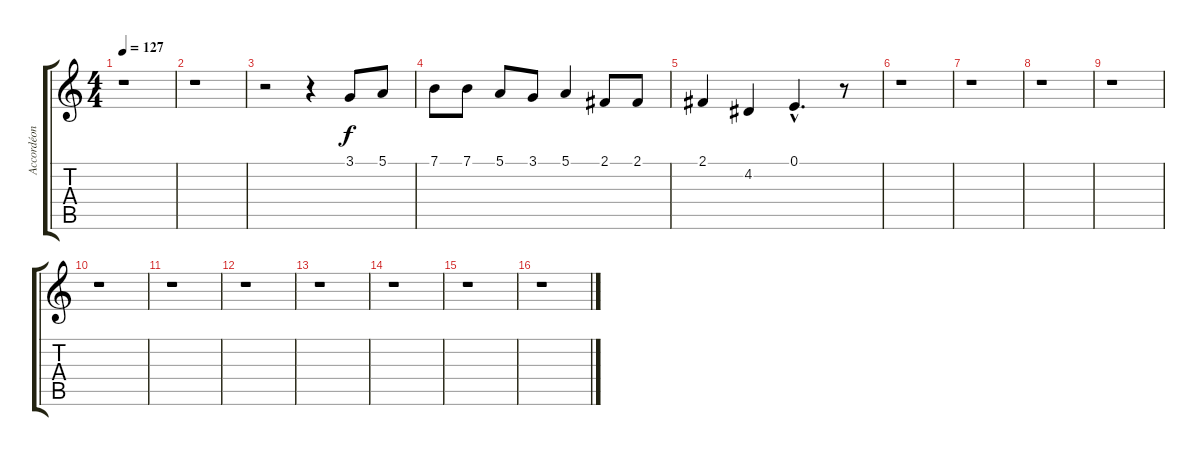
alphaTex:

\track ("Accordéon" "Accordéon") {instrument accordion}
\staff {score tabs}
\tuning (E4 B3 G3 D3 A2 E2) {hide}
\ts (4 4)
\tempo 127
\clef g2
\ks c
r.1{dy f} |
r.1 |
r.2 r.4 3.1.8 5.1.8 |
7.1.8 7.1.8 5.1.8 3.1.8 5.1.4 2.1.8 2.1.8 |
2.1.4 4.2.4 0.1{hac}.4{d} r.8 |
r.1 |
r.1 |
r.1 |
r.1 |
r.1 |
r.1 |
r.1 |
r.1 |
r.1 |
r.1 |
r.1
